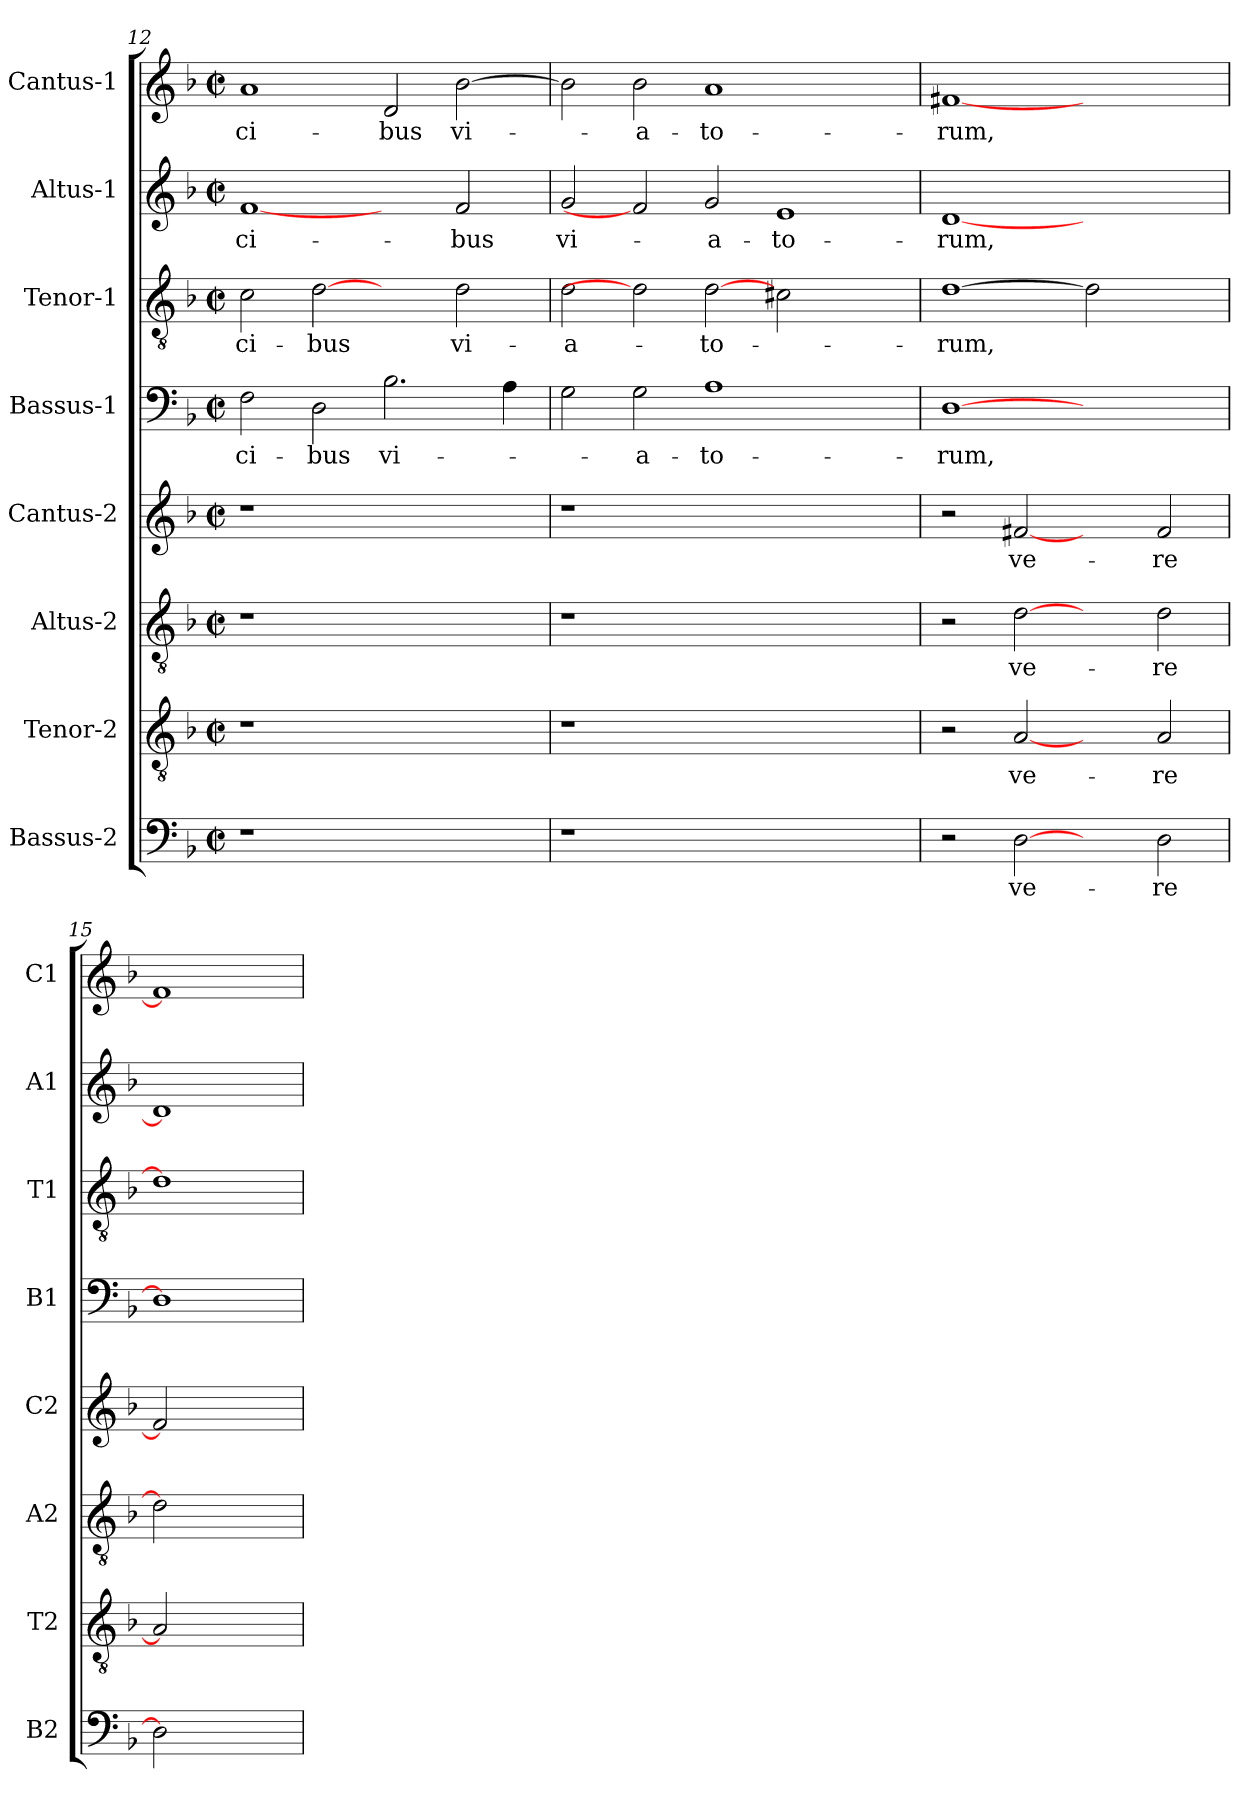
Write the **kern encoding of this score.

**kern	**text	**kern	**text	**kern	**text	**kern	**text	**kern	**text	**kern	**text	**kern	**text	**kern	**text
*part8	*part8	*part7	*part7	*part6	*part6	*part5	*part5	*part4	*part4	*part3	*part3	*part2	*part2	*part1	*part1
*staff8	*staff8	*staff7	*staff7	*staff6	*staff6	*staff5	*staff5	*staff4	*staff4	*staff3	*staff3	*staff2	*staff2	*staff1	*staff1
*I"Bassus-2	*	*I"Tenor-2	*	*I"Altus-2	*	*I"Cantus-2	*	*I"Bassus-1	*	*I"Tenor-1	*	*I"Altus-1	*	*I"Cantus-1	*
*I'B2	*	*I'T2	*	*I'A2	*	*I'C2	*	*I'B1	*	*I'T1	*	*I'A1	*	*I'C1	*
*clefF4	*	*clefGv2	*	*clefGv2	*	*clefG2	*	*clefF4	*	*clefGv2	*	*clefG2	*	*clefG2	*
*k[b-]	*	*k[b-]	*	*k[b-]	*	*k[b-]	*	*k[b-]	*	*k[b-]	*	*k[b-]	*	*k[b-]	*
*F:	*	*F:	*	*F:	*	*F:	*	*F:	*	*F:	*	*F:	*	*F:	*
*M2/2	*	*M2/2	*	*M2/2	*	*M2/2	*	*M2/2	*	*M2/2	*	*M2/2	*	*M2/2	*
*met(c|)	*	*met(c|)	*	*met(c|)	*	*met(c|)	*	*met(c|)	*	*met(c|)	*	*met(c|)	*	*met(c|)	*
=12	=12	=12	=12	=12	=12	=12	=12	=12	=12	=12	=12	=12	=12	=12	=12
!	!	!	!	!	!	!	!	!	!LO:LY:b	!	!LO:LY:b	!	!LO:LY:b	!	!LO:LY:b
1r	.	1r	.	1r	.	1r	.	2F\	ci-	2c\	ci-	[1f	ci-	1a	ci-
!	!	!	!	!	!	!	!	!	!LO:LY:b	!	!LO:LY:b	!	!	!	!
.	.	.	.	.	.	.	.	2D\	-bus	[2d	-bus	.	.	.	.
!	!	!	!	!	!	!	!	!	!LO:LY:b	!	!	!	!	!	!LO:LY:b
1ryy	.	1ryy	.	1ryy	.	1ryy	.	2.B-\	vi-	2ryy	.	2ryy	.	2d/	-bus
!	!	!	!	!	!	!	!	!	!	!	!LO:LY:b	!	!LO:LY:b	!	!LO:LY:b
.	.	.	.	.	.	.	.	.	.	2d\	vi-	2f/	-bus	[2b-\	vi-
.	.	.	.	.	.	.	.	4A\	.	.	.	.	.	.	.
!!LO:LB:g=z
=13	=13	=13	=13	=13	=13	=13	=13	=13	=13	=13	=13	=13	=13	=13	=13
!	!	!	!	!	!	!	!	!	!	!	!LO:LY:b	!	!LO:LY:b	!	!
1r	.	1r	.	1r	.	1r	.	2G\	.	2d\	-a-	2g/	vi-	2b-\]	.
!	!	!	!	!	!	!	!	!	!LO:LY:b	!	!	!	!	!	!LO:LY:b
.	.	.	.	.	.	.	.	2G\	-a-	2d]	.	2f]	.	2b-\	-a-
!	!	!	!	!	!	!	!	!	!LO:LY:b	!	!LO:LY:b	!	!LO:LY:b	!	!LO:LY:b
1.ryy	.	1.ryy	.	1.ryy	.	1.ryy	.	1A	-to-	[2d	-to-	2g/	-a-	1a	-to-
!	!	!	!	!	!	!	!	!	!	!	!	!	!LO:LY:b	!	!
.	.	.	.	.	.	.	.	.	.	2c#X\	.	1e	-to-	.	.
.	.	.	.	.	.	.	.	2ryy	.	2ryy	.	.	.	2ryy	.
=14	=14	=14	=14	=14	=14	=14	=14	=14	=14	=14	=14	=14	=14	=14	=14
!	!	!	!	!	!	!	!	!	!LO:LY:b	!	!LO:LY:b	!	!LO:LY:b	!	!LO:LY:b
2r	.	2r	.	2r	.	2r	.	[1D	-rum,	[1d	-rum,	[1d	-rum,	[1f#X	-rum,
!	!LO:LY:b	!	!LO:LY:b	!	!LO:LY:b	!	!LO:LY:b	!	!	!	!	!	!	!	!
[2D	ve-	[2A	ve-	[2d	ve-	[2f#X	ve-	.	.	.	.	.	.	.	.
2ryy	.	2ryy	.	2ryy	.	2ryy	.	1ryy	.	2d]	.	1ryy	.	1ryy	.
!	!LO:LY:b	!	!LO:LY:b	!	!LO:LY:b	!	!LO:LY:b	!	!	!	!	!	!	!	!
2D\	-re	2A/	-re	2d\	-re	2f#/	-re	.	.	2ryy	.	.	.	.	.
=15	=15	=15	=15	=15	=15	=15	=15	=15	=15	=15	=15	=15	=15	=15	=15
2D]	.	2A]	.	2d]	.	2f#]	.	1D]	.	1d]	.	1d]	.	1f#]	.
2ryy	.	2ryy	.	2ryy	.	2ryy	.	.	.	.	.	.	.	.	.
=	=	=	=	=	=	=	=	=	=	=	=	=	=	=	=
*-	*-	*-	*-	*-	*-	*-	*-	*-	*-	*-	*-	*-	*-	*-	*-
